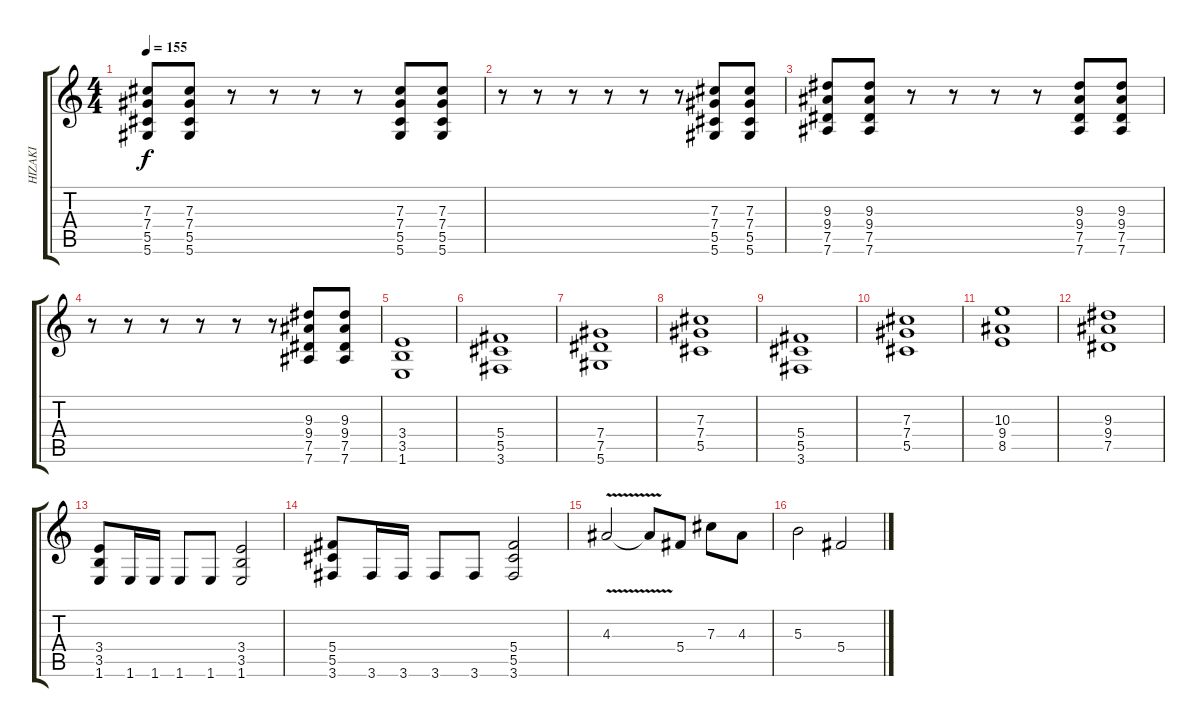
\track ("HIZAKI" "HIZAKI") {instrument distortionguitar}
\staff {score tabs}
\tuning (Eb4 Bb3 Gb3 Db3 Ab2 Eb2) {hide}
\ts (4 4)
\tempo 155
\clef g2
\ks c
(7.3 7.4 5.5 5.6).8{dy f} (7.3 7.4 5.5 5.6).8 r.8 r.8 r.8 r.8 (7.3 7.4 5.5 5.6).8 (7.3 7.4 5.5 5.6).8 |
r.8 r.8 r.8 r.8 r.8 r.8 (7.3 7.4 5.5 5.6).8 (7.3 7.4 5.5 5.6).8 |
(9.3 9.4 7.5 7.6).8 (9.3 9.4 7.5 7.6).8 r.8 r.8 r.8 r.8 (9.3 9.4 7.5 7.6).8 (9.3 9.4 7.5 7.6).8 |
r.8 r.8 r.8 r.8 r.8 r.8 (9.3 9.4 7.5 7.6).8 (9.3 9.4 7.5 7.6).8 |
(3.4 3.5 1.6).1 |
(5.4 5.5 3.6).1 |
(7.4 7.5 5.6).1 |
(7.3 7.4 5.5).1 |
(5.4 5.5 3.6).1 |
(7.3 7.4 5.5).1 |
(10.3 9.4 8.5).1 |
(9.3 9.4 7.5).1 |
(3.4 3.5 1.6).8 1.6.16 1.6.16 1.6.8 1.6.8 (3.4 3.5 1.6).2 |
(5.4 5.5 3.6).8 3.6.16 3.6.16 3.6.8 3.6.8 (5.4 5.5 3.6).2 |
4.3{v}.2 4.3{t}.8 5.4.8 7.3.8 4.3.8 |
5.3.2 5.4.2
